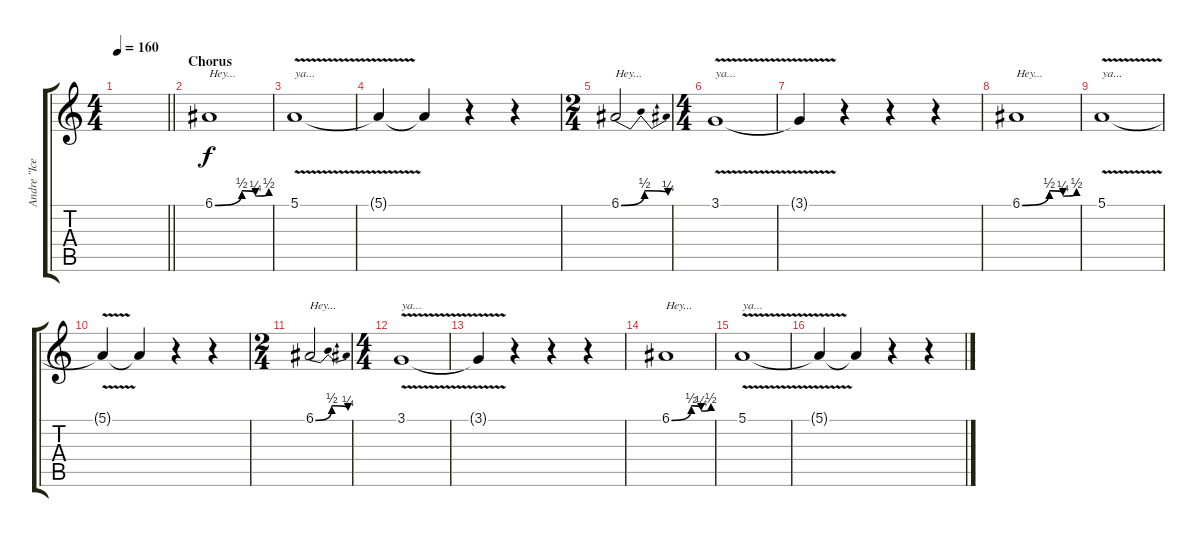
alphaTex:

\track ("Andre \"Ice Cold\" 3000(Voice)" "Andre \"Ice") {instrument tenorsax}
\staff {score tabs}
\tuning (E4 B3 G3 D3 A2 E2) {hide}
\ts (4 4)
\tempo 160
\clef g2
\barLineRight lightlight
\ks c
|
\section ("" "Chorus")
6.1{be (custom 0 0 30 2 45 1 60 2)}.1{txt "Hey..." volume 11} |
5.1{v}.1{txt "ya..."} |
5.1{t}.4 5.1{t}.4 r.4 r.4 |
\ts (2 4)
6.1{be (bendrelease 0 0 30 2 30 2 60 1)}.2{txt "Hey..."} |
\ts (4 4)
3.1{v}.1{txt "ya..."} |
3.1{t}.4 r.4 r.4 r.4 |
6.1{be (custom 0 0 30 2 45 1 60 2)}.1{txt "Hey..." volume 10} |
5.1{v}.1{txt "ya..."} |
5.1{t}.4 5.1{t}.4 r.4 r.4 |
\ts (2 4)
6.1{be (bendrelease 0 0 30 2 30 2 60 1)}.2{txt "Hey..."} |
\ts (4 4)
3.1{v}.1{txt "ya..."} |
3.1{t}.4 r.4 r.4 r.4 |
6.1{be (custom 0 0 30 2 45 1 60 2)}.1{txt "Hey..." volume 8} |
5.1{v}.1{txt "ya..."} |
5.1{t}.4 5.1{t}.4 r.4 r.4
